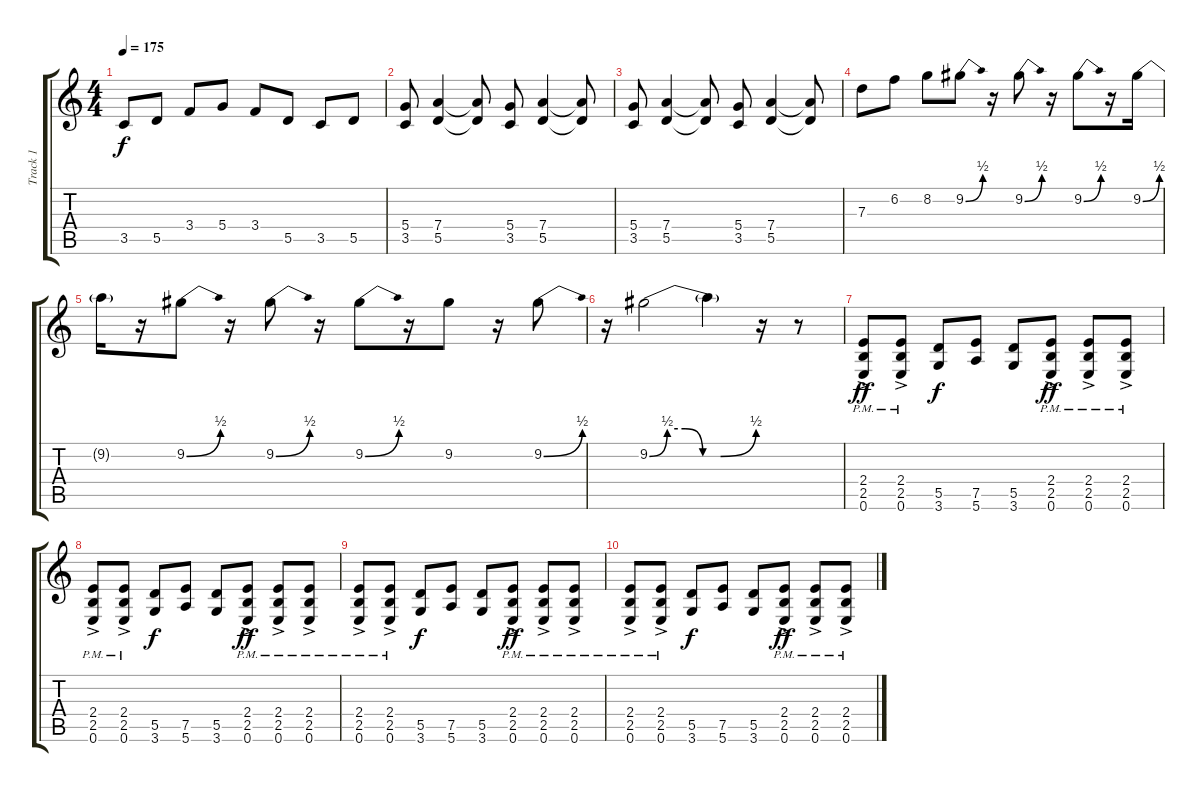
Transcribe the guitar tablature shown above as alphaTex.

\track ("Track 1" "Track 1") {instrument distortionguitar}
\staff {score tabs}
\tuning (E4 B3 G3 D3 A2 E2) {hide}
\ts (4 4)
\tempo 175
\clef g2
\ks c
3.5.8{dy f} 5.5.8 3.4.8 5.4.8 3.4.8 5.5.8 3.5.8 5.5.8 |
(5.4 3.5).8 (7.4 5.5).4 (7.4{t} 5.5{t}).8 (5.4 3.5).8 (7.4 5.5).4 (7.4{t} 5.5{t}).8 |
(5.4 3.5).8 (7.4 5.5).4 (7.4{t} 5.5{t}).8 (5.4 3.5).8 (7.4 5.5).4 (7.4{t} 5.5{t}).8 |
7.3.8 6.2.8 8.2.8 9.2{be (bend 0 0 60 2)}.8 r.16 9.2{be (bend 0 0 60 2)}.8 r.16 9.2{be (bend 0 0 60 2)}.8 r.16 9.2{be (bend 0 0 60 2)}.16 |
9.2{t}.16 r.16 9.2{be (bend 0 0 60 2)}.8 r.16 9.2{be (bend 0 0 60 2)}.8 r.16 9.2{be (bend 0 0 60 2)}.8 r.16 9.2.8 r.16 9.2{be (bend 0 0 60 2)}.8 |
r.16 9.2{be (custom 0 0 10 2 20 2 30 0 40 0 60 2)}.2 9.2{t}.4 r.16 r.8 |
(2.4{ac pm} 2.5{ac pm} 0.6{ac pm}).8{dy ff} (2.4{ac pm} 2.5{ac pm} 0.6{ac pm}).8 (5.5 3.6).8{dy f} (7.5 5.6).8 (5.5 3.6).8 (2.4{ac pm} 2.5{ac pm} 0.6{ac pm}).8{dy ff} (2.4{ac pm} 2.5{ac pm} 0.6{ac pm}).8 (2.4{ac pm} 2.5{ac pm} 0.6{ac pm}).8 |
(2.4{ac pm} 2.5{ac pm} 0.6{ac pm}).8 (2.4{ac pm} 2.5{ac pm} 0.6{ac pm}).8 (5.5 3.6).8{dy f} (7.5 5.6).8 (5.5 3.6).8 (2.4{ac pm} 2.5{ac pm} 0.6{ac pm}).8{dy ff} (2.4{ac pm} 2.5{ac pm} 0.6{ac pm}).8 (2.4{ac pm} 2.5{ac pm} 0.6{ac pm}).8 |
(2.4{ac pm} 2.5{ac pm} 0.6{ac pm}).8 (2.4{ac pm} 2.5{ac pm} 0.6{ac pm}).8 (5.5 3.6).8{dy f} (7.5 5.6).8 (5.5 3.6).8 (2.4{ac pm} 2.5{ac pm} 0.6{ac pm}).8{dy ff} (2.4{ac pm} 2.5{ac pm} 0.6{ac pm}).8 (2.4{ac pm} 2.5{ac pm} 0.6{ac pm}).8 |
(2.4{ac pm} 2.5{ac pm} 0.6{ac pm}).8 (2.4{ac pm} 2.5{ac pm} 0.6{ac pm}).8 (5.5 3.6).8{dy f} (7.5 5.6).8 (5.5 3.6).8 (2.4{ac pm} 2.5{ac pm} 0.6{ac pm}).8{dy ff} (2.4{ac pm} 2.5{ac pm} 0.6{ac pm}).8 (2.4{ac pm} 2.5{ac pm} 0.6{ac pm}).8
